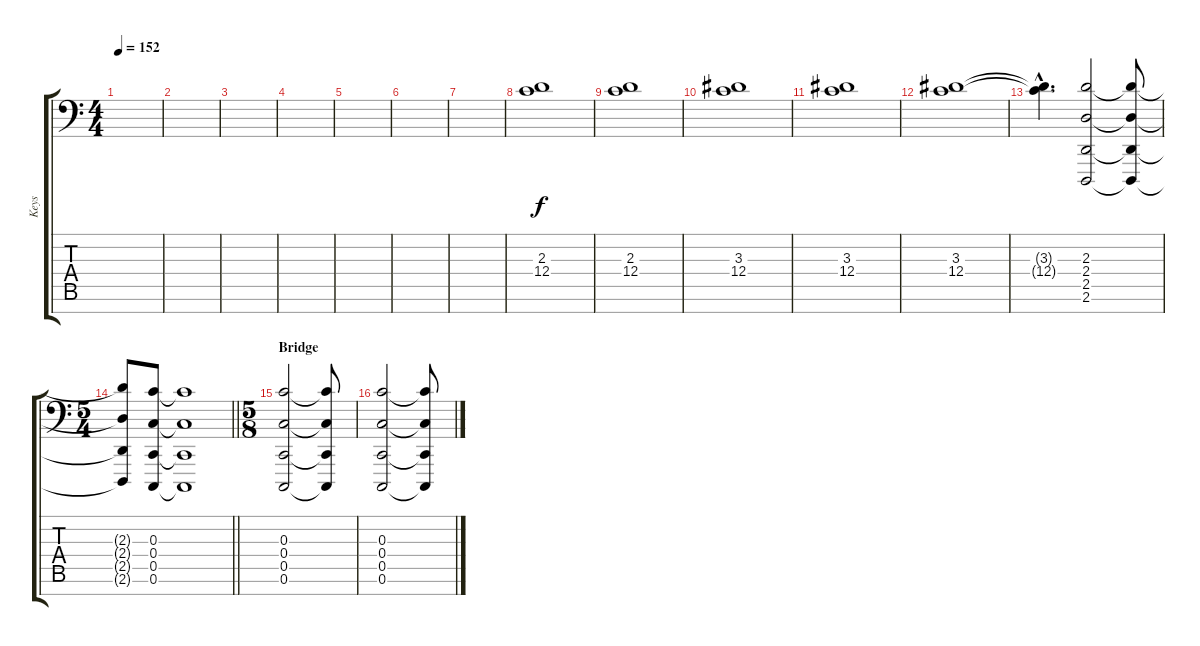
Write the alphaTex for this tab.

\track ("Keys" "Keys") {instrument pad2warm}
\staff {score tabs}
\tuning (C6 C5 C4 C3 C2 C1 C0) {hide}
\ts (4 4)
\tempo 152
\clef f4
\ks c
|
|
|
|
|
|
|
(2.3 12.4).1 |
(2.3 12.4).1 |
(3.3 12.4).1 |
(3.3 12.4).1 |
(3.3 12.4).1 |
(3.3{hac t} 12.4{hac t}).4{d} (2.3 2.4 2.5 2.6).2 (2.3{t} 2.4{t} 2.5{t} 2.6{t}).8 |
\ts (5 4)
\barLineRight lightlight
(2.3{t} 2.4{t} 2.5{t} 2.6{t}).8 (0.3 0.4 0.5 0.6).8 (0.3{t} 0.4{t} 0.5{t} 0.6{t}).1 |
\ts (5 8)
\section ("" "Bridge")
(0.3 0.4 0.5 0.6).2 (0.3{t} 0.4{t} 0.5{t} 0.6{t}).8 |
(0.3 0.4 0.5 0.6).2 (0.3{t} 0.4{t} 0.5{t} 0.6{t}).8
